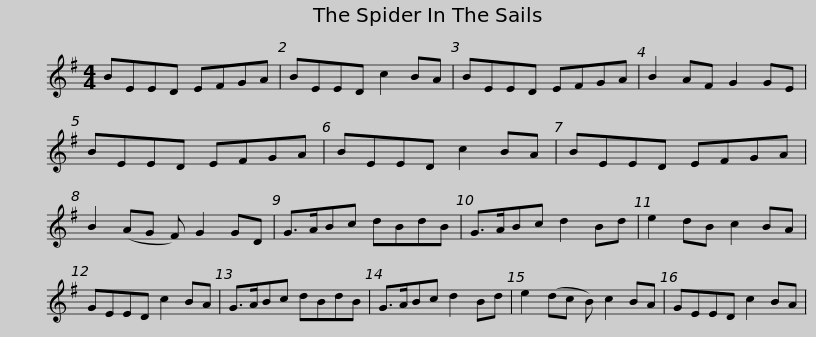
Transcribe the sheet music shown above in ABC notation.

X:1
L:1/8
M:4/4
I:linebreak $
K:Emin
V:1 treble
V:1
 BEED EFGA | BEED c2 BA | BEED EFGA | B2 AF G2 GE | BEED EFGA | %5
 BEED c2 BA |$ BEED EFGA | B2 (AG F) G2 GD | G>ABc dBdB | G>ABc d2 Bd | %10
 e2 dB c2 BA | GEED c2 BA |$ G>ABc dBdB | G>ABc d2 Bd | e2 (dc B) c2 BA | %15
 GEED c2 BA | %16
